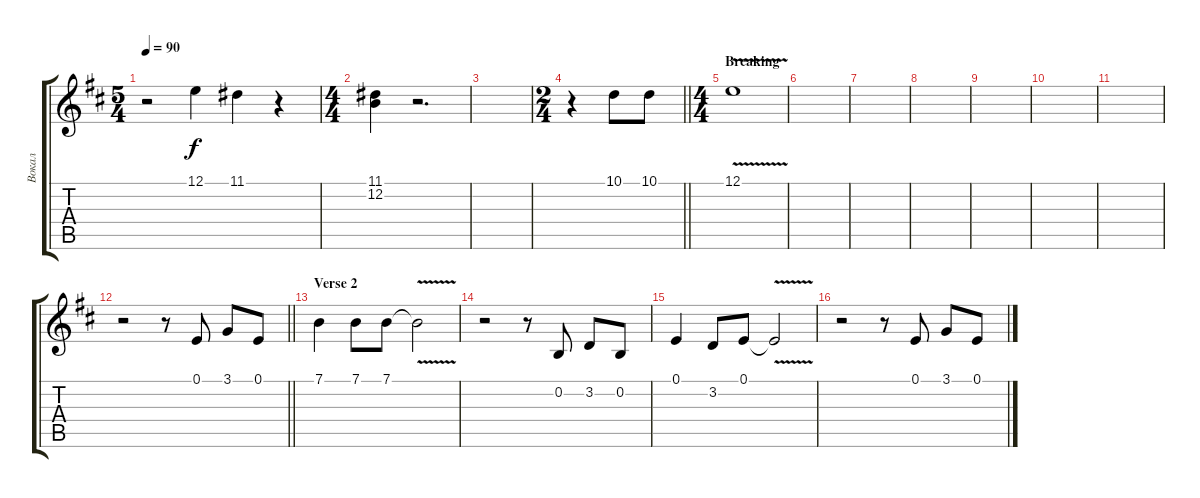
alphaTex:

\track ("Вокал" "Вокал") {instrument trumpet}
\staff {score tabs}
\tuning (E4 B3 G3 D3 A2 E2) {hide}
\ts (5 4)
\tempo 90
\clef g2
\ks bminor
r.2{dy f} 12.1.4 11.1.4 r.4 |
\ts (4 4)
(11.1 12.2).4 r.2{d} |
|
\ts (2 4)
\barLineRight lightlight
r.4 10.1.8 10.1.8 |
\ts (4 4)
\section ("" "Breaking")
12.1{v}.1 |
|
|
|
|
|
|
\barLineRight lightlight
r.2 r.8 0.1.8 3.1.8 0.1.8 |
\section ("" "Verse 2")
7.1.4 7.1.8 7.1.8 7.1{v t}.2 |
r.2 r.8 0.2.8 3.2.8 0.2.8 |
0.1.4 3.2.8 0.1.8 0.1{v t}.2 |
r.2 r.8 0.1.8 3.1.8 0.1.8
